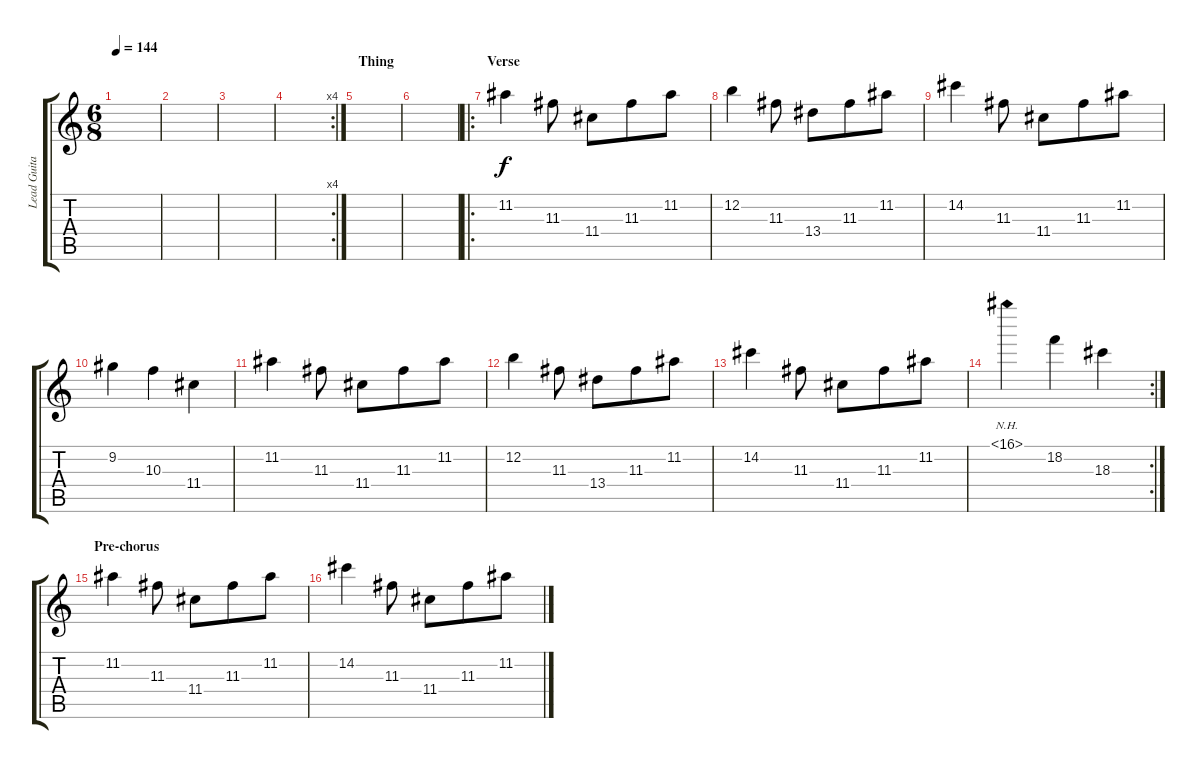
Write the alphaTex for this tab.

\track ("Lead Guitar Clean" "Lead Guita") {instrument acousticguitarnylon}
\staff {score tabs}
\tuning (E4 B3 G3 D3 A2 E2) {hide}
\ts (6 8)
\tempo 144
\clef g2
\ks c
|
|
|
\rc 4
|
\section ("" "Thing")
|
|
\ro
\section ("" "Verse")
11.2.4 11.3.8 11.4.8 11.3.8 11.2.8 |
12.2.4 11.3.8 13.4.8 11.3.8 11.2.8 |
14.2.4 11.3.8 11.4.8 11.3.8 11.2.8 |
9.2.4 10.3.4 11.4.4 |
11.2.4 11.3.8 11.4.8 11.3.8 11.2.8 |
12.2.4 11.3.8 13.4.8 11.3.8 11.2.8 |
14.2.4 11.3.8 11.4.8 11.3.8 11.2.8 |
\rc 2
16.1{nh}.4 18.2.4 18.3.4 |
\section ("" "Pre-chorus")
11.2.4 11.3.8 11.4.8 11.3.8 11.2.8 |
14.2.4 11.3.8 11.4.8 11.3.8 11.2.8
